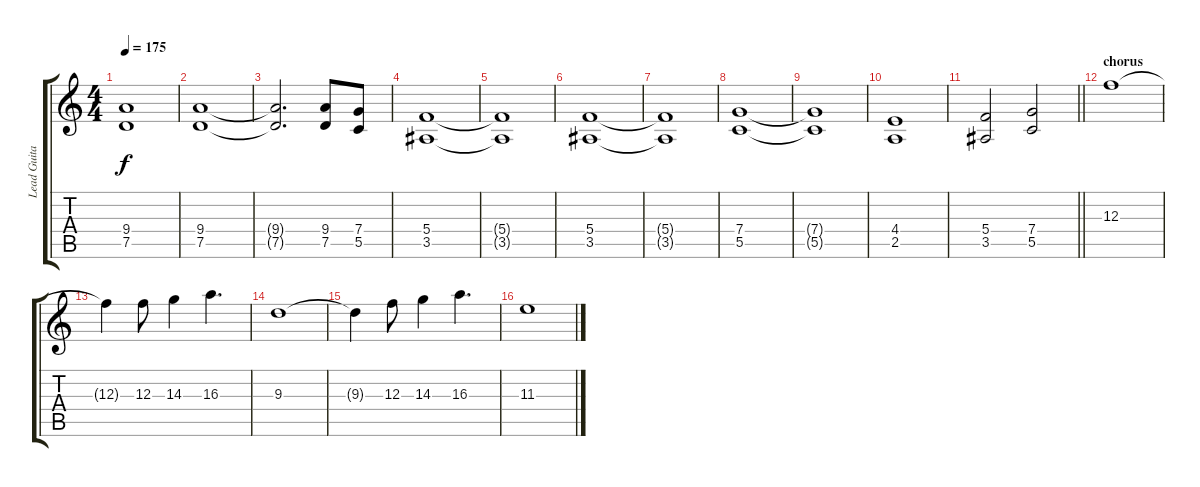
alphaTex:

\track ("Lead Guitar 1" "Lead Guita") {instrument overdrivenguitar}
\staff {score tabs}
\tuning (D4 A3 F3 C3 G2 D2) {hide}
\ts (4 4)
\tempo 175
\clef g2
\ks c
(9.4{t} 7.5{t}).1{dy f} |
(9.4 7.5).1 |
(9.4{t} 7.5{t}).2{d} (9.4 7.5).8 (7.4 5.5).8 |
(5.4 3.5).1 |
(5.4{t} 3.5{t}).1 |
(5.4 3.5).1 |
(5.4{t} 3.5{t}).1 |
(7.4 5.5).1 |
(7.4{t} 5.5{t}).1 |
(4.4 2.5).1 |
\barLineRight lightlight
(5.4 3.5).2 (7.4 5.5).2 |
\section ("" "chorus")
12.3.1{volume 13} |
12.3{t}.4 12.3.8 14.3.4 16.3.4{d} |
9.3.1 |
9.3{t}.4 12.3.8 14.3.4 16.3.4{d} |
11.3.1
